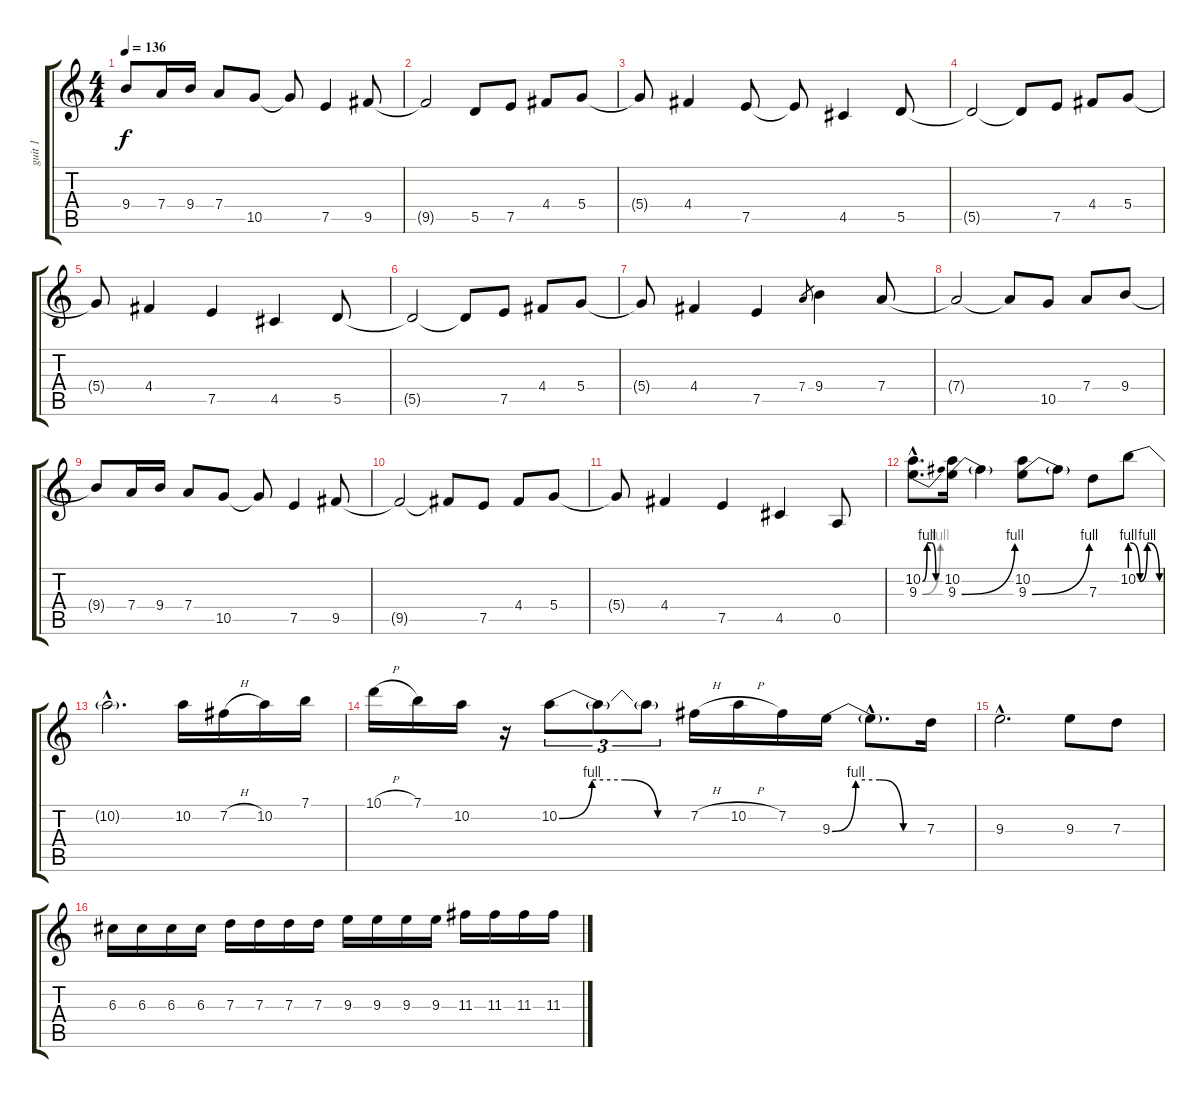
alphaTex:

\track ("guit 1" "guit 1") {instrument distortionguitar}
\staff {score tabs}
\tuning (E4 B3 G3 D3 A2 E2) {hide}
\ts (4 4)
\tempo 136
\clef g2
\ks c
9.4{t}.8{dy f} 7.4.16 9.4.16 7.4.8 10.5.8 10.5{t}.8 7.5.4 9.5.8 |
9.5{t}.2 5.5.8 7.5.8 4.4.8 5.4.8 |
5.4{t}.8 4.4.4 7.5.8 7.5{t}.8 4.5.4 5.5.8 |
5.5{t}.2 5.5{t}.8 7.5.8 4.4.8 5.4.8 |
5.4{t}.8 4.4.4 7.5.4 4.5.4 5.5.8 |
5.5{t}.2 5.5{t}.8 7.5.8 4.4.8 5.4.8 |
5.4{t}.8 4.4.4 7.5.4 7.4.8{gr} 9.4.4 7.4.8 |
7.4{t}.2 7.4{t}.8 10.5.8 7.4.8 9.4.8 |
9.4{t}.8 7.4.16 9.4.16 7.4.8 10.5.8 10.5{t}.8 7.5.4 9.5.8 |
9.5{t}.2 9.5{t}.8 7.5.8 4.4.8 5.4.8 |
5.4{t}.8 4.4.4 7.5.4 4.5.4 0.5.8 |
(10.2{be (custom 0 0 15 4 30 4 45 0 60 0) hac} 9.3{be (bend 0 0 60 4) hac}).8{d} (10.2 9.3{be (bend 0 0 60 4)}).16 9.3{t}.4 (10.2 9.3{be (bend 0 0 60 4)}).8 9.3{t}.8 7.3.8 10.2{be (custom 0 4 20 0 35 4 60 0)}.8 |
10.2{hac t}.2{d} 10.2.16 7.2{h}.16 10.2.16 7.1.16 |
10.1{h}.16 7.1.16 10.2.16 r.16 10.2{be (custom 0 0 15 4 30 4 45 0 60 0)}.8{tu (3 2)} 10.2{t}.8{tu (3 2)} 10.2{t}.8{tu (3 2)} 7.2{h}.16 10.2{h}.16 7.2.16 9.3{be (custom 0 0 15 4 30 4 45 0 60 0)}.16 9.3{hac t}.8{d} 7.3.16 |
9.3{hac}.2{d} 9.3.8 7.3.8 |
6.3.16 6.3.16 6.3.16 6.3.16 7.3.16 7.3.16 7.3.16 7.3.16 9.3.16 9.3.16 9.3.16 9.3.16 11.3.16 11.3.16 11.3.16 11.3.16
